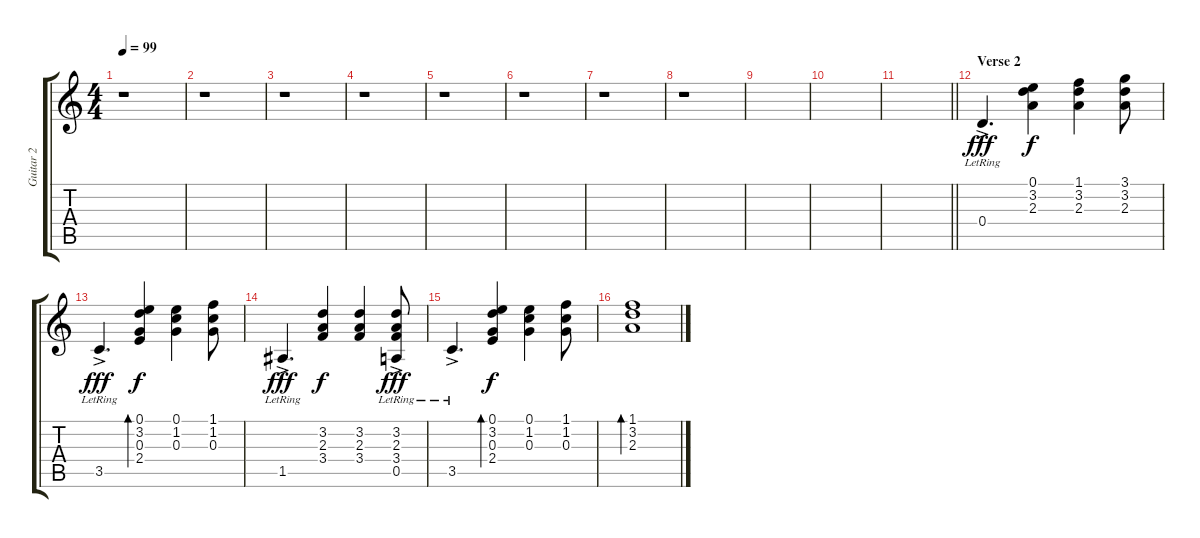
\track ("Guitar 2" "Guitar 2") {instrument acousticguitarnylon}
\staff {score tabs}
\tuning (E4 B3 G3 D3 A2 E2) {hide}
\ts (4 4)
\tempo 99
\clef g2
\ks c
r.1{dy fff} |
r.1 |
r.1 |
r.1 |
r.1 |
r.1 |
r.1 |
r.1 |
|
|
\barLineRight lightlight
|
\section ("" "Verse 2")
0.4{ac lr}.4{d volume 9} (0.1 3.2 2.3).4{dy f} (1.1 3.2 2.3).4 (3.1 3.2 2.3).8 |
3.5{ac lr}.4{d dy fff} (0.1 3.2 0.3 2.4).4{bd 240 dy f} (0.1 1.2 0.3).4 (1.1 1.2 0.3).8 |
1.5{ac lr}.4{d dy fff} (3.2 2.3 3.4).4{dy f} (3.2 2.3 3.4).4 (3.2{lr} 2.3{lr} 3.4{lr} 0.5{ac lr}).8{dy fff} |
3.5{ac lr}.4{d} (0.1 3.2 0.3 2.4).4{bd 240 dy f} (0.1 1.2 0.3).4 (1.1 1.2 0.3).8 |
(1.1 3.2 2.3).1{bd 120}
